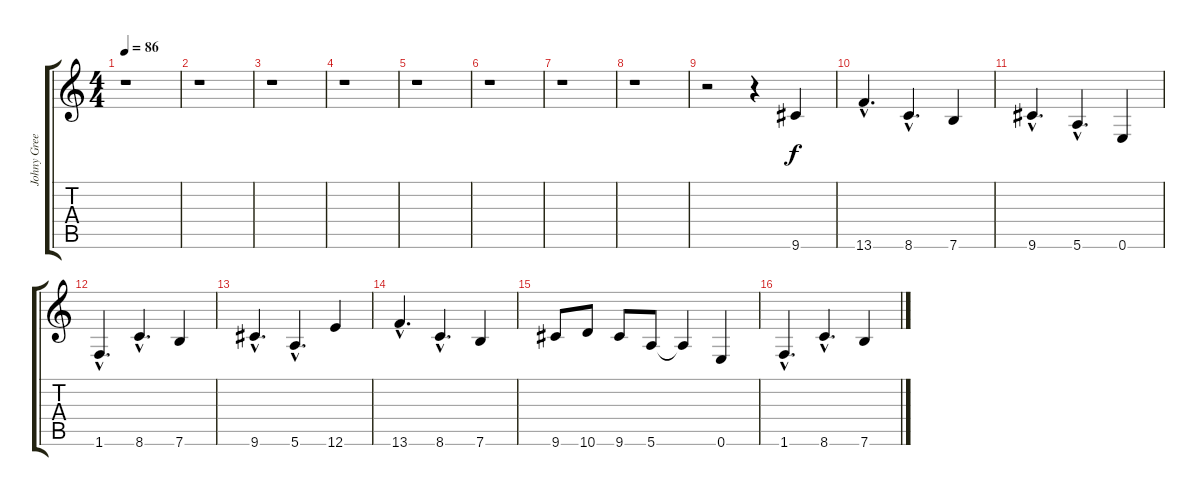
\track ("Johny Greenwood" "Johny Gree") {instrument overdrivenguitar}
\staff {score tabs}
\tuning (E4 B3 G3 D3 A2 E2) {hide}
\ts (4 4)
\tempo 86
\clef g2
\ks c
r.1{dy f} |
r.1 |
r.1 |
r.1 |
r.1 |
r.1 |
r.1 |
r.1 |
r.2 r.4 9.6.4 |
13.6{hac}.4{d} 8.6{hac}.4{d} 7.6.4 |
9.6{hac}.4{d} 5.6{hac}.4{d} 0.6.4 |
1.6{hac}.4{d} 8.6{hac}.4{d} 7.6.4 |
9.6{hac}.4{d} 5.6{hac}.4{d} 12.6.4 |
13.6{hac}.4{d} 8.6{hac}.4{d} 7.6.4 |
9.6.8 10.6.8 9.6.8 5.6.8 5.6{t}.4 0.6.4 |
1.6{hac}.4{d} 8.6{hac}.4{d} 7.6.4
